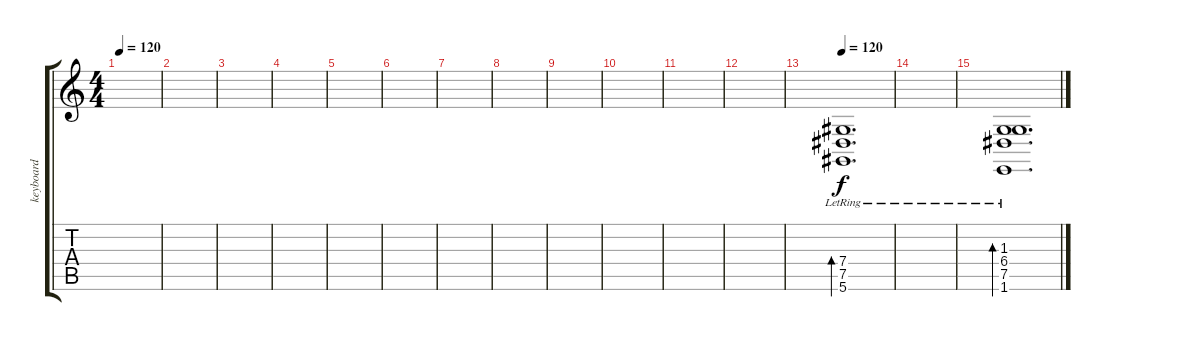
\track ("keyboard" "keyboard") {instrument fx6goblins}
\staff {score tabs}
\tuning (Eb4 Bb3 Gb3 Db3 Ab2 Eb2) {hide}
\ts (4 4)
\tempo 120
\clef g2
\ks c
|
|
|
|
|
|
|
|
|
|
|
|
\tempo 120
(7.4{lr} 7.5{lr} 5.6{lr}).1{d bd 240 dy f} |
|
(1.3{lr} 6.4{lr} 7.5{lr} 1.6{lr}).1{d bd 240}
